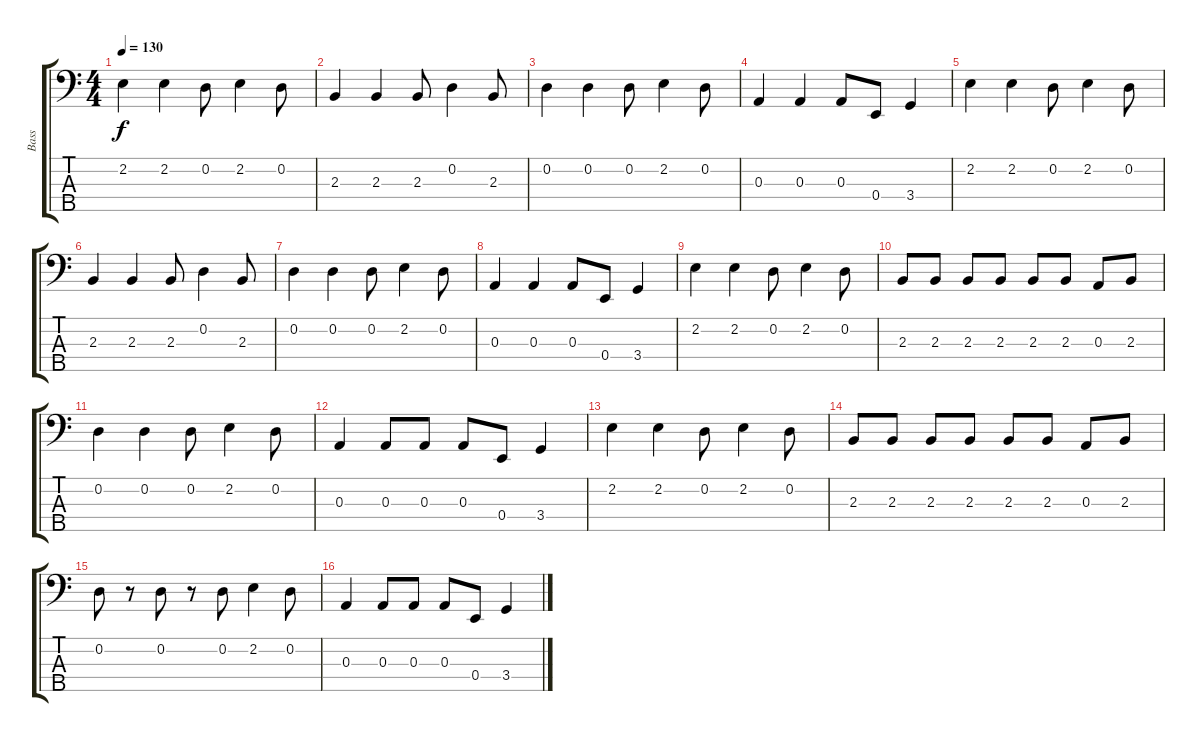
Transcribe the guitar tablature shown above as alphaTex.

\track ("Bass" "Bass") {instrument electricbassfinger}
\staff {score tabs}
\tuning (G2 D2 A1 E1 B0) {hide}
\ts (4 4)
\tempo 130
\clef f4
\ks c
2.2.4{dy f} 2.2.4 0.2.8 2.2.4 0.2.8 |
2.3.4 2.3.4 2.3.8 0.2.4 2.3.8 |
0.2.4 0.2.4 0.2.8 2.2.4 0.2.8 |
0.3.4 0.3.4 0.3.8 0.4.8 3.4.4 |
2.2.4 2.2.4 0.2.8 2.2.4 0.2.8 |
2.3.4 2.3.4 2.3.8 0.2.4 2.3.8 |
0.2.4 0.2.4 0.2.8 2.2.4 0.2.8 |
0.3.4 0.3.4 0.3.8 0.4.8 3.4.4 |
2.2.4 2.2.4 0.2.8 2.2.4 0.2.8 |
2.3.8 2.3.8 2.3.8 2.3.8 2.3.8 2.3.8 0.3.8 2.3.8 |
0.2.4 0.2.4 0.2.8 2.2.4 0.2.8 |
0.3.4 0.3.8 0.3.8 0.3.8 0.4.8 3.4.4 |
2.2.4 2.2.4 0.2.8 2.2.4 0.2.8 |
2.3.8 2.3.8 2.3.8 2.3.8 2.3.8 2.3.8 0.3.8 2.3.8 |
0.2.8 r.8 0.2.8 r.8 0.2.8 2.2.4 0.2.8 |
0.3.4 0.3.8 0.3.8 0.3.8 0.4.8 3.4.4
